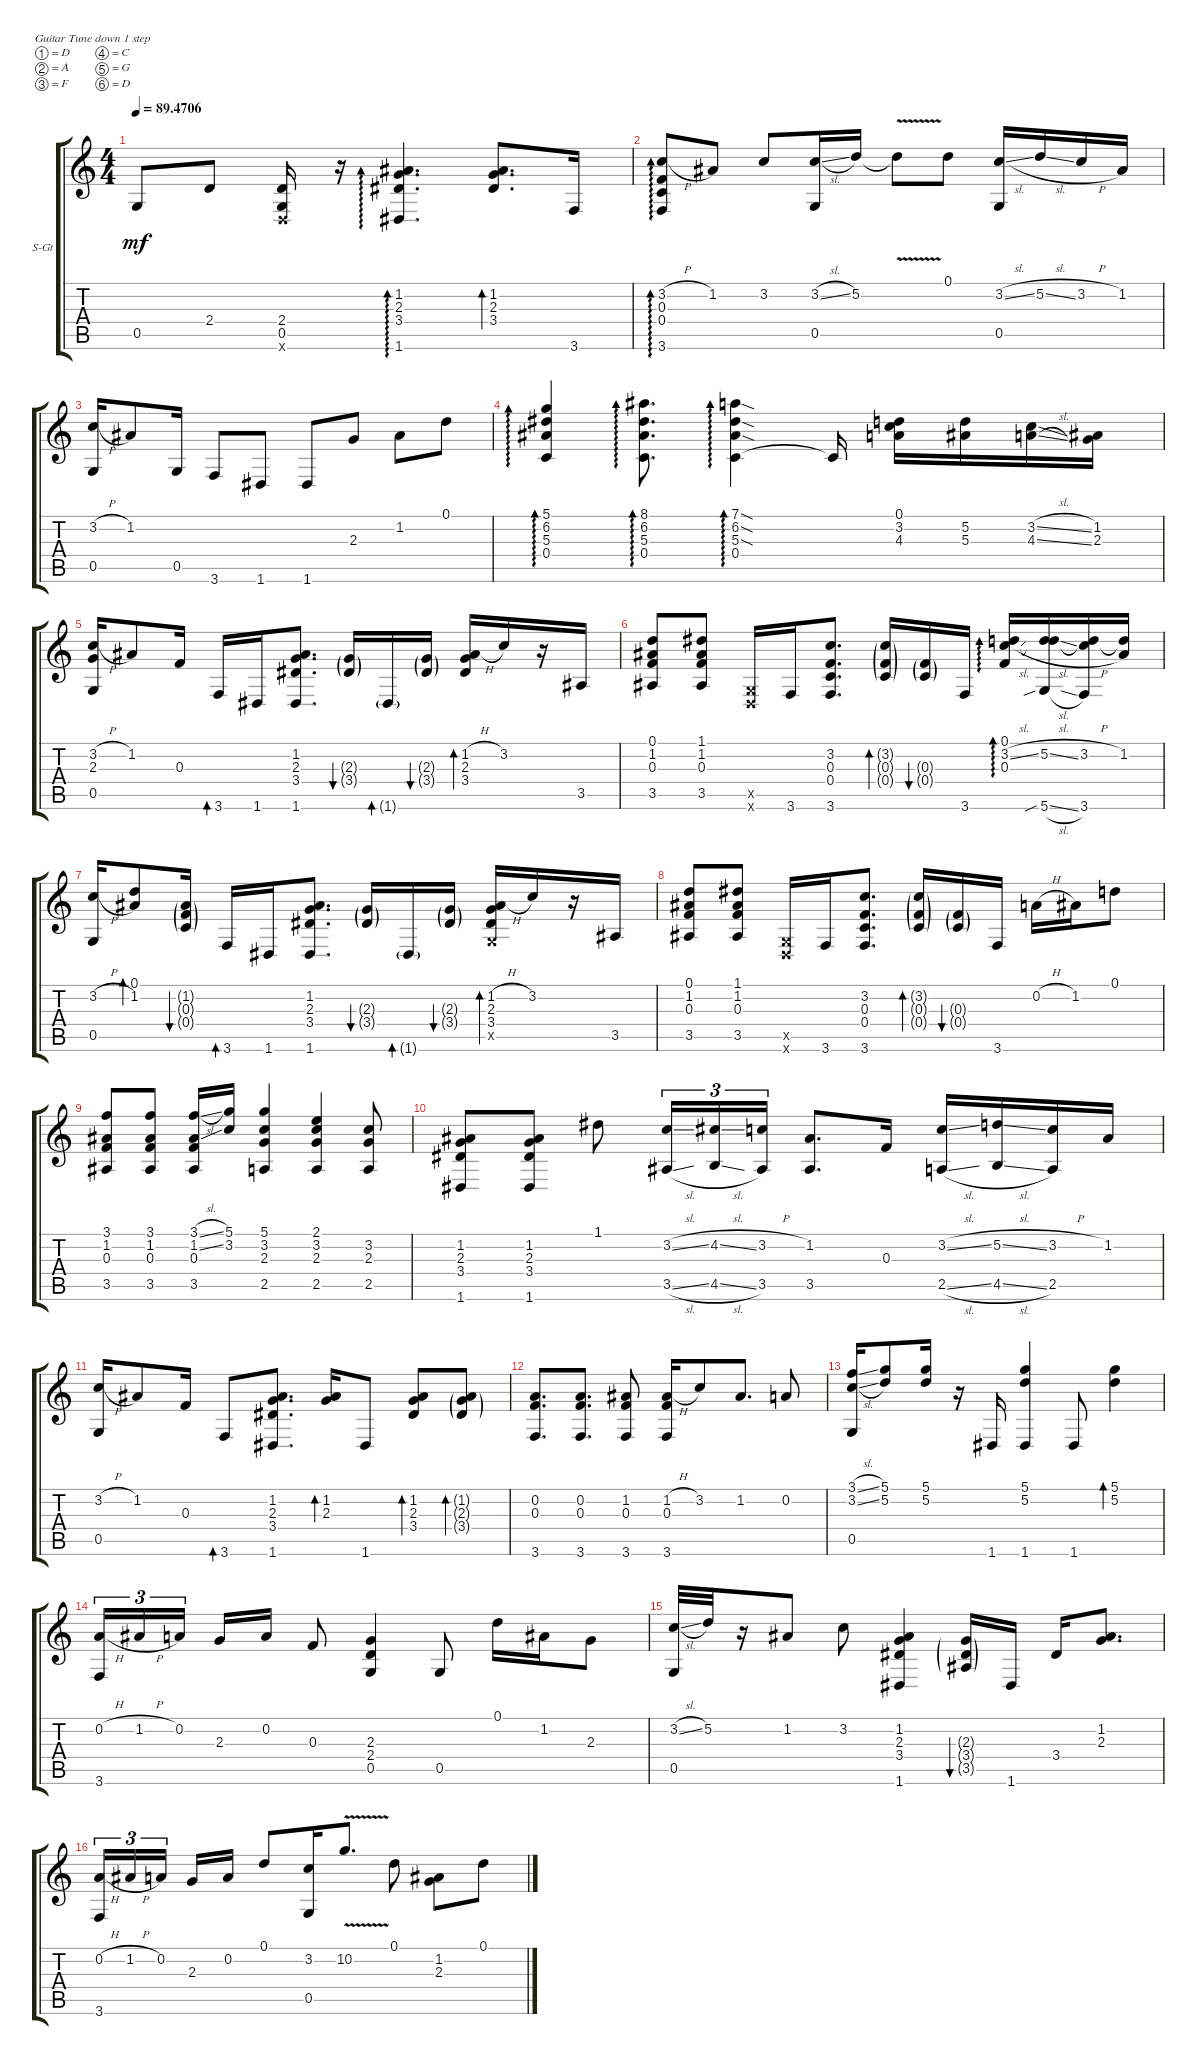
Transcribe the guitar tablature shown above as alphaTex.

\defaultSystemsLayout 4
\bracketExtendMode groupsimilarinstruments
\firstSystemTrackNameOrientation horizontal
\otherSystemsTrackNameOrientation horizontal
\track ("Steel Guitar" "S-Gt") {instrument acousticguitarsteel}
\staff {score tabs}
\tuning (D4 A3 F3 C3 G2 D2)
\ts (4 4)
\tempo
89.4706
\accidentals auto
\clef g2
\ottava regular
\simile none
\ks c
0.5.8{dy mf} 2.4.8 (0.5 2.4 0.6{x}).16 r.16 (1.6 3.4 2.3 1.2).4{d ad 0} (3.4 2.3 1.2).8{d bd 30} 3.6.16 |
(3.2{h} 3.6 0.3 0.4).8{ad 0} 1.2.8 3.2.8 (3.2{sl} 0.5).16 5.2.16 5.2{v t}.8 0.1.8 (3.2{sl} 0.5).16 5.2{sl}.16 3.2{h}.16 1.2.16 |
(3.2{h} 0.5).16 1.2.8 0.5.16 3.6.8 1.6.8 1.6.8 2.3.8 1.2.8 0.1.8 |
(0.4 5.3 6.2 5.1).4{ad 0} (8.1 6.2 5.3 0.4).8{d ad 0} (0.4 5.3{sod} 6.2{sod} 7.1{sod}).4{ad 0} 0.4{t}.16 (3.2 4.3 0.1).16 (5.2 5.3).16 (3.2{sl} 4.3{sl}).16 (1.2 2.3).16 |
(2.3 3.2{h} 0.5).16 1.2.8 0.3.16 3.6.16{bd 30} 1.6.16 (1.6 3.4 2.3 1.2).8{d} (2.3{g} 3.4{g}).16{bu 30} 1.6{g}.16{bd 30} (2.3{g} 3.4{g}).16{bu 30} (1.2{h} 2.3 3.4).16{bd 30} 3.2.16 r.16 3.5.16 |
(0.3 1.2 0.1 3.5).8 (1.1 1.2 0.3 3.5).8 (0.6{x} 0.5{x}).16 3.6.16 (3.6 0.4 0.3 3.2).8{d} (0.3{g} 0.4{g} 3.2{g}).16{bd 30} (0.3{g} 0.4{g}).16{bu 30} 3.6.16 (3.2{sl} 0.3 0.1).16{ad 0} (5.2{sl} 0.1{t} 5.6{sib sl}).16 (3.2{h} 0.1{t} 3.6).16 (1.2 0.1{t}).16 |
(3.2{h} 0.5).16 (1.2 0.1).8{bd 30} (1.2{g} 0.3{g} 0.4{g}).16{bu 30} 3.6.16{bd 30} 1.6.16 (1.6 3.4 2.3 1.2).8{d} (2.3{g} 3.4{g}).16{bu 30} 1.6{g}.16{bd 30} (2.3{g} 3.4{g}).16{bu 30} (1.2{h} 2.3 3.4 0.5{x}).16{bd 30} 3.2.16 r.16 3.5.16 |
(0.3 1.2 0.1 3.5).8 (1.1 1.2 0.3 3.5).8 (0.6{x} 0.5{x}).16 3.6.16 (3.6 0.4 0.3 3.2).8{d} (3.2{g} 0.3{g} 0.4{g}).16{bd 30} (0.3{g} 0.4{g}).16{bu 30} 3.6.16 0.2{h}.16 1.2.16 0.1.8 |
(3.1 1.2 0.3 3.5).8 (3.5 0.3 1.2 3.1).8 (3.5 0.3 1.2{sl} 3.1{sl}).16 (5.1 3.2).16 (5.1 3.2 2.3 2.5).4 (2.1 3.2 2.3 2.5).4 (3.2 2.3 2.5).8 |
(1.2 2.3 3.4 1.6).8 (1.6 3.4 2.3 1.2).8 1.1.8 (3.2{sl} 3.5{sl}).16{tu (3 2)} (4.2{sl} 4.5{sl}).16{tu (3 2)} (3.5 3.2{h}).16{tu (3 2)} (1.2 3.5).8{d} 0.3.16 (3.2{sl} 2.5{sl}).16 (5.2{sl} 4.5{sl}).16 (2.5 3.2{h}).16 1.2.16 |
(3.2{h} 0.5).16 1.2.8 0.3.16 3.6.8{bd 30} (1.6 3.4 2.3 1.2).8{d} (1.2 2.3).16{bd 30} 1.6.8 (1.2 2.3 3.4).8{bd 30} (1.2{g} 2.3{g} 3.4{g}).8{bd 30} |
(0.2 3.6 0.3).8{d} (0.2 0.3 3.6).8{d} (3.6 0.3 1.2).8 (1.2{h} 0.3 3.6).16 3.2.8 1.2.8{d} 0.2.8 |
(3.1{sl} 3.2{sl} 0.5).16 (5.1 5.2).8 (5.1 5.2).16 r.16 1.6.16 (5.1 5.2 1.6).4 1.6.8 (5.2 5.1).4{bd 30} |
(3.6 0.2{h}).16{tu (3 2)} 1.2{h}.16{tu (3 2)} 0.2.16{tu (3 2)} 2.3.16 0.2.16 0.3.8 (2.3 2.4 0.5).4 0.5.8 0.1.16 1.2.16 2.3.8 |
(3.2{sl} 0.5).32 5.2.32 r.16 1.2.8 3.2.8 (1.2 2.3 3.4 1.6).4 (2.3{g} 3.4{g} 3.5{g}).16{bu 30} 1.6.16 3.4.16 (2.3 1.2).8{d} |
(0.2{h} 3.6).16{tu (3 2)} 1.2{h}.16{tu (3 2)} 0.2.16{tu (3 2)} 2.3.16 0.2.16 0.1.8 (3.2 0.5).16 10.2{v}.8{d} 0.1.8 (1.2 2.3).8 0.1.8
